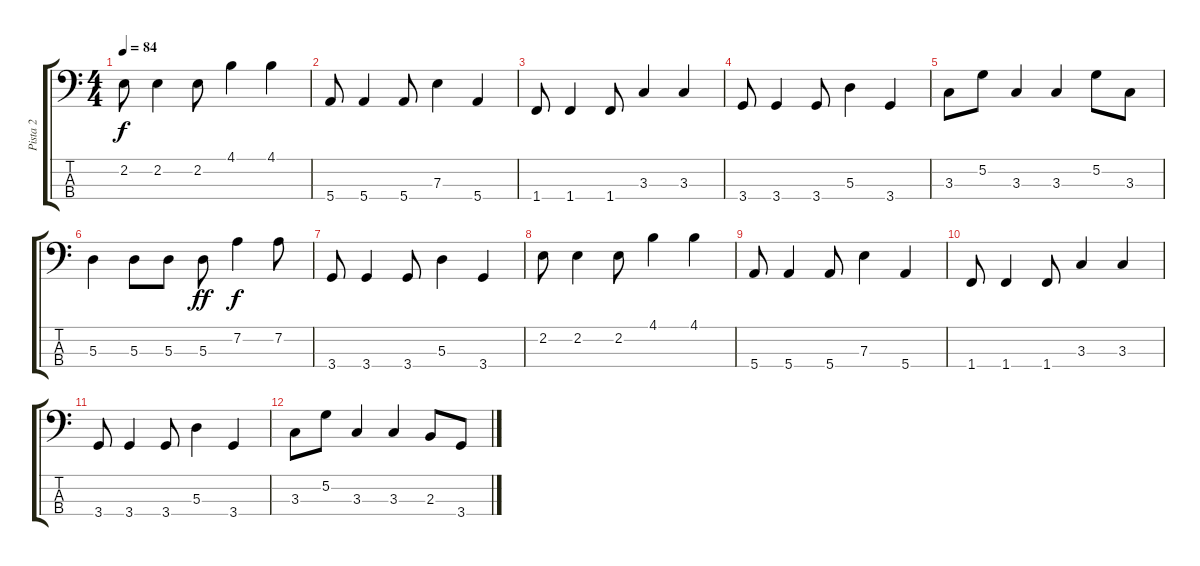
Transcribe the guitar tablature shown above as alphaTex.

\track ("Pista 2" "Pista 2") {instrument electricbassfinger}
\staff {score tabs}
\tuning (G2 D2 A1 E1) {hide}
\ts (4 4)
\tempo 84
\clef f4
\ks c
2.2.8{dy f} 2.2.4 2.2.8 4.1.4 4.1.4 |
5.4.8 5.4.4 5.4.8 7.3.4 5.4.4 |
1.4.8 1.4.4 1.4.8 3.3.4 3.3.4 |
3.4.8 3.4.4 3.4.8 5.3.4 3.4.4 |
3.3.8 5.2.8 3.3.4 3.3.4 5.2.8 3.3.8 |
5.3.4 5.3.8 5.3.8 5.3.8{dy ff} 7.2.4{dy f} 7.2.8 |
3.4.8 3.4.4 3.4.8 5.3.4 3.4.4 |
2.2.8 2.2.4 2.2.8 4.1.4 4.1.4 |
5.4.8 5.4.4 5.4.8 7.3.4 5.4.4 |
1.4.8 1.4.4 1.4.8 3.3.4 3.3.4 |
3.4.8 3.4.4 3.4.8 5.3.4 3.4.4 |
3.3.8 5.2.8 3.3.4 3.3.4 2.3.8 3.4.8
